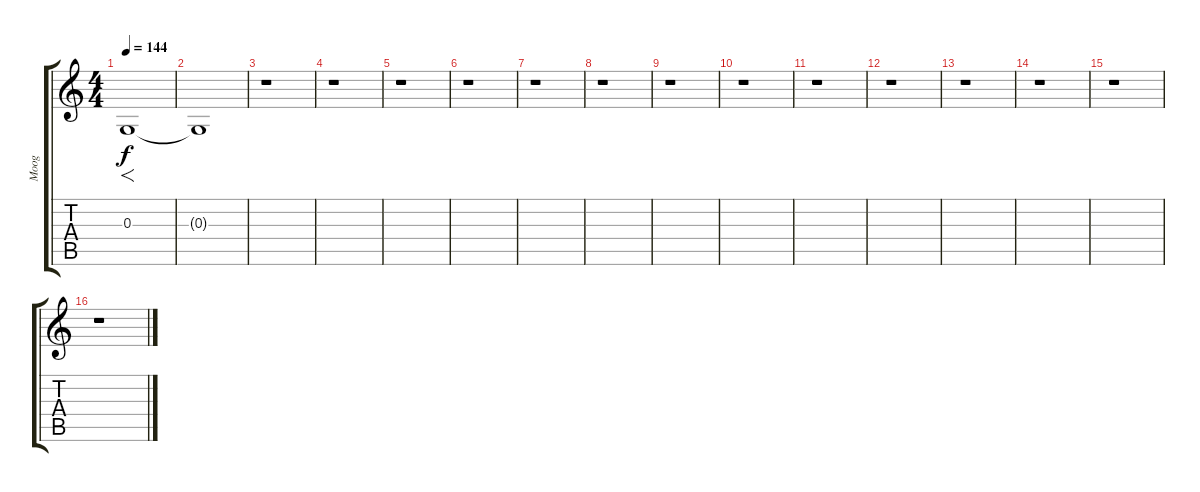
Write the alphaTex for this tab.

\track ("Moog" "Moog") {instrument lead2sawtooth}
\staff {score tabs}
\tuning (E4 B3 G3 D3 A2 E2) {hide}
\ts (4 4)
\tempo 144
\clef g2
\ks c
0.3.1{f dy f instrument seashore} |
0.3{t}.1 |
r.1{instrument lead2sawtooth} |
r.1 |
r.1 |
r.1 |
r.1 |
r.1 |
r.1 |
r.1 |
r.1 |
r.1 |
r.1 |
r.1 |
r.1 |
r.1
